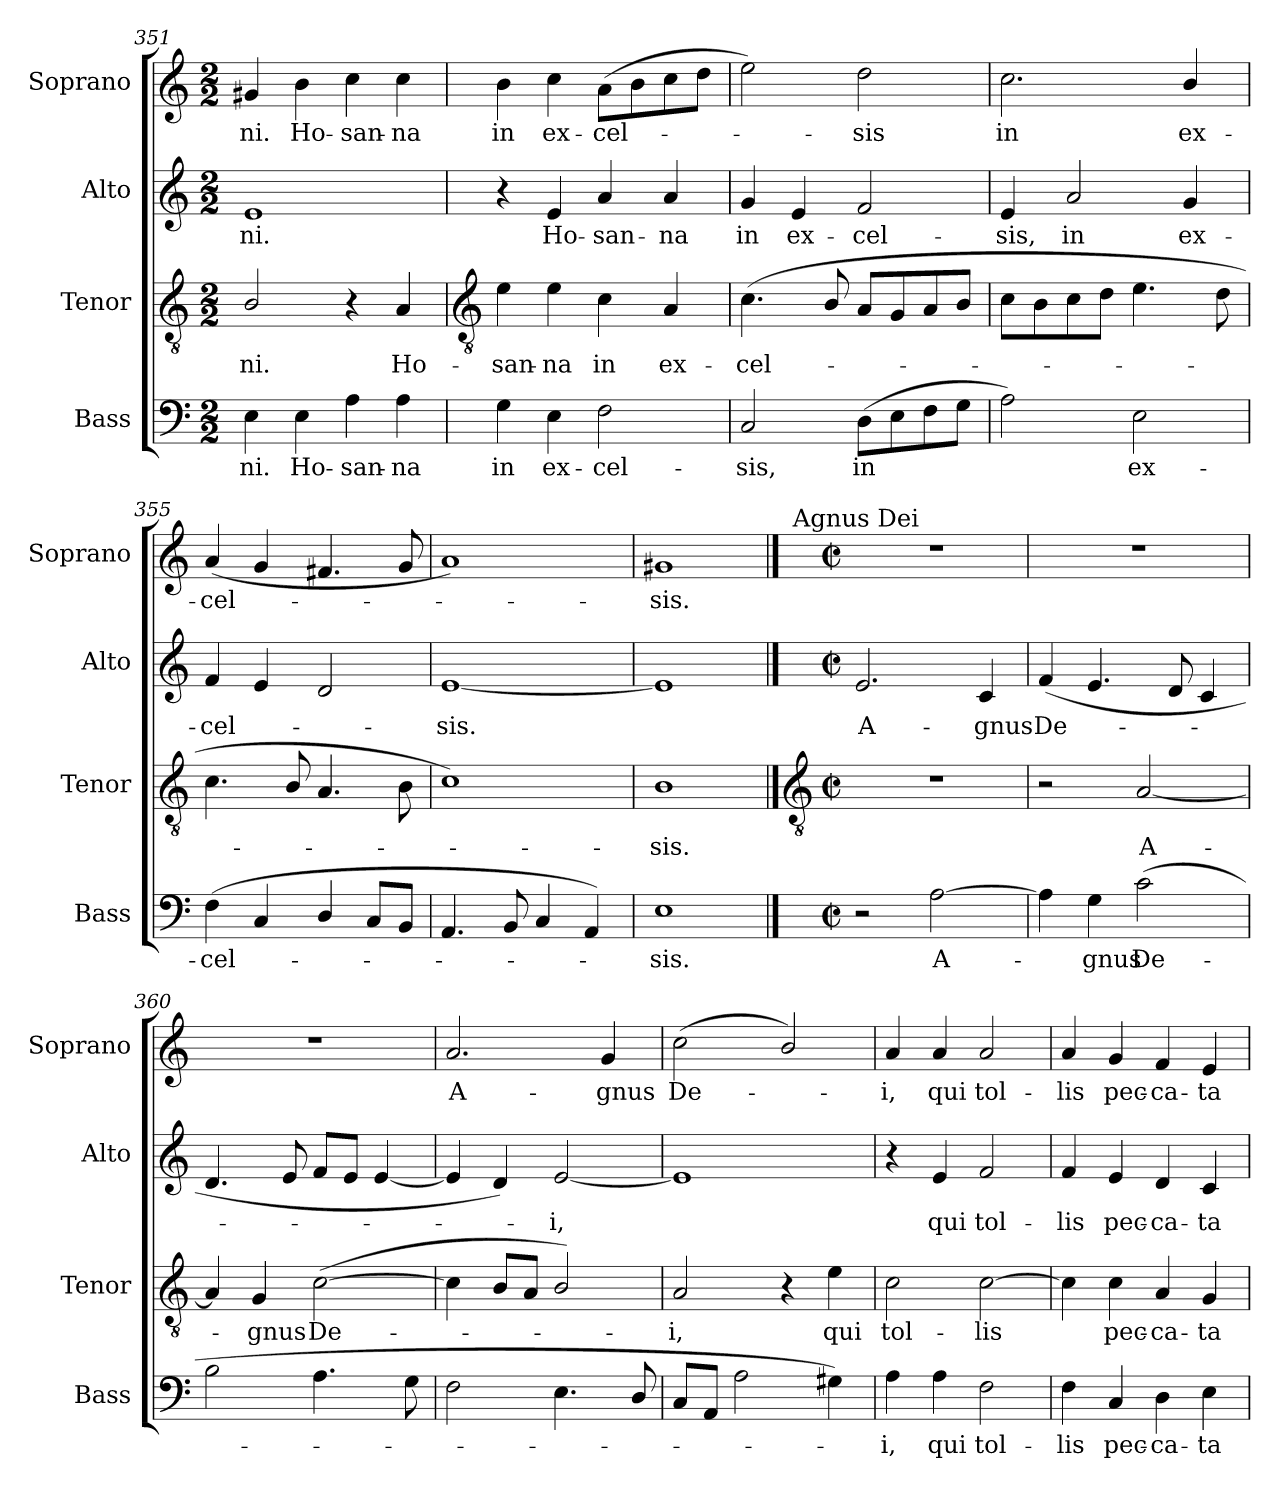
**kern	**text	**kern	**text	**kern	**text	**kern	**text
*part4	*part4	*part3	*part3	*part2	*part2	*part1	*part1
*staff4	*staff4	*staff3	*staff3	*staff2	*staff2	*staff1	*staff1
*I"Bass	*	*I"Tenor	*	*I"Alto	*	*I"Soprano	*
*I'Bass	*	*I'Tenor	*	*I'Alto	*	*I'Soprano	*
*clefF4	*	*clefGv2	*	*clefG2	*	*clefG2	*
*k[]	*	*k[]	*	*k[]	*	*k[]	*
*C:	*	*C:	*	*C:	*	*C:	*
*M2/2	*	*M2/2	*	*M2/2	*	*M2/2	*
=351	=351	=351	=351	=351	=351	=351	=351
!	!LO:LY:b	!	!LO:LY:b	!	!LO:LY:b	!	!LO:LY:b
4E	-ni.	2B/	-ni.	1e	-ni.	4g#X	-ni.
!	!LO:LY:b	!	!	!	!	!	!LO:LY:b
4E	Ho-	.	.	.	.	4b	Ho-
!	!LO:LY:b	!	!	!	!	!	!LO:LY:b
4A	-san-	4r	.	.	.	4cc	-san-
!	!LO:LY:b	!	!LO:LY:b	!	!	!	!LO:LY:b
4A	-na	4A	Ho-	.	.	4cc	-na
!!LO:LB:g=z
=352	=352	=352	=352	=352	=352	=352	=352
*	*	*clefGv2	*	*	*	*	*
!	!LO:LY:b	!	!LO:LY:b	!	!	!	!LO:LY:b
4G	in	4e	-san-	4r	.	4b	in
!	!LO:LY:b	!	!LO:LY:b	!	!LO:LY:b	!	!LO:LY:b
4E	ex-	4e	-na	4e	Ho-	4cc	ex-
!	!LO:LY:b	!	!LO:LY:b	!	!LO:LY:b	!	!LO:LY:b
2F	-cel-	4c	in	4a	-san-	(>8aL	-cel-
.	.	.	.	.	.	8b	.
!	!	!	!LO:LY:b	!	!LO:LY:b	!	!
.	.	4A	ex-	4a	-na	8cc	.
.	.	.	.	.	.	8ddJ	.
=353	=353	=353	=353	=353	=353	=353	=353
!	!LO:LY:b	!	!LO:LY:b	!	!LO:LY:b	!	!
2C	-sis,	(>4.c	-cel-	4g	in	2ee)	.
!	!	!	!	!	!LO:LY:b	!	!
.	.	.	.	4e	ex-	.	.
.	.	8B/	.	.	.	.	.
!	!LO:LY:b	!	!	!	!LO:LY:b	!	!LO:LY:b
(>8DL	in	8AL	.	2f	-cel-	2dd	sis
8E	.	8G	.	.	.	.	.
8F	.	8A	.	.	.	.	.
8GJ	.	8BJ	.	.	.	.	.
=354	=354	=354	=354	=354	=354	=354	=354
!	!	!	!	!	!LO:LY:b	!	!LO:LY:b
2A)	.	8cL	.	4e	-sis,	2.cc	in
.	.	8B	.	.	.	.	.
!	!	!	!	!	!LO:LY:b	!	!
.	.	8c	.	2a	in	.	.
.	.	8dJ	.	.	.	.	.
!	!LO:LY:b	!	!	!	!	!	!
2E	ex-	4.e	.	.	.	.	.
!	!	!	!	!	!LO:LY:b	!	!LO:LY:b
.	.	.	.	4g	ex-	4b/	ex-
.	.	8d	.	.	.	.	.
=355	=355	=355	=355	=355	=355	=355	=355
!	!LO:LY:b	!	!	!	!LO:LY:b	!	!LO:LY:b
(<4F	-cel-	4.c	.	4f	-cel-	(<4a	-cel-
4C	.	.	.	4e	.	4g	.
.	.	8B/	.	.	.	.	.
4D/	.	4.A	.	2d	.	4.f#X	.
8CL	.	.	.	.	.	.	.
8BBJ	.	8B	.	.	.	8g	.
=356	=356	=356	=356	=356	=356	=356	=356
!	!	!	!	!	!LO:LY:b	!	!
4.AA	.	1c)	.	[1e	sis.	1a)	.
8BB	.	.	.	.	.	.	.
4C	.	.	.	.	.	.	.
4AA)	.	.	.	.	.	.	.
=357	=357	=357	=357	=357	=357	=357	=357
!	!LO:LY:b	!	!LO:LY:b	!	!	!	!LO:LY:b
1E	sis.	1B	sis.	1e]	.	1g#X	sis.
!!LO:LB:g=z
==358	==358	==358	==358	==358	==358	==358	==358
*	*	*clefGv2	*	*	*	*	*
*M2/2	*	*M2/2	*	*M2/2	*	*M2/2	*
*met(c|)	*	*met(c|)	*	*met(c|)	*	*met(c|)	*
!	!	!	!	!	!	!LO:TX:a:cj:t=Agnus Dei	!
!	!	!	!	!	!LO:LY:b	!	!
2r	.	1r	.	2.e	A-	1r	.
!	!LO:LY:b	!	!	!	!	!	!
[2A	A-	.	.	.	.	.	.
!	!	!	!	!	!LO:LY:b	!	!
.	.	.	.	4c	-gnus	.	.
=359	=359	=359	=359	=359	=359	=359	=359
!	!	!	!	!	!LO:LY:b	!	!
4A]	.	2r	.	(<4f	De-	1r	.
!	!LO:LY:b	!	!	!	!	!	!
4G	gnus	.	.	4.e	.	.	.
!	!LO:LY:b	!	!LO:LY:b	!	!	!	!
(>2c	De-	[2A	A-	.	.	.	.
.	.	.	.	8d	.	.	.
.	.	.	.	4c	.	.	.
=360	=360	=360	=360	=360	=360	=360	=360
2B	.	4A]	.	4.d	.	1r	.
!	!	!	!LO:LY:b	!	!	!	!
.	.	4G	gnus	.	.	.	.
.	.	.	.	8e	.	.	.
!	!	!	!LO:LY:b	!	!	!	!
4.A	.	(<[2c	De-	8fL	.	.	.
.	.	.	.	8eJ	.	.	.
.	.	.	.	[4e	.	.	.
8G	.	.	.	.	.	.	.
=361	=361	=361	=361	=361	=361	=361	=361
!	!	!	!	!	!	!	!LO:LY:b
2F	.	4c]	.	4e]	.	2.a	A-
.	.	8BL	.	4d)	.	.	.
.	.	8AJ	.	.	.	.	.
!	!	!	!	!	!LO:LY:b	!	!
4.E	.	2B/)	.	[2e	i,	.	.
!	!	!	!	!	!	!	!LO:LY:b
.	.	.	.	.	.	4g	-gnus
8D/	.	.	.	.	.	.	.
=362	=362	=362	=362	=362	=362	=362	=362
!	!	!	!LO:LY:b	!	!	!	!LO:LY:b
8CL	.	2A	i,	1e]	.	(<2cc	De-
8AAJ	.	.	.	.	.	.	.
2A	.	.	.	.	.	.	.
.	.	4r	.	.	.	2b/)	.
!	!	!	!LO:LY:b	!	!	!	!
4G#X)	.	4e	qui	.	.	.	.
=363	=363	=363	=363	=363	=363	=363	=363
!	!LO:LY:b	!	!LO:LY:b	!	!	!	!LO:LY:b
4A	i,	2c	tol-	4r	.	4a	i,
!	!LO:LY:b	!	!	!	!LO:LY:b	!	!LO:LY:b
4A	qui	.	.	4e	qui	4a	qui
!	!LO:LY:b	!	!LO:LY:b	!	!LO:LY:b	!	!LO:LY:b
2F	tol-	[2c	-lis	2f	tol-	2a	tol-
=364	=364	=364	=364	=364	=364	=364	=364
!	!LO:LY:b	!	!	!	!LO:LY:b	!	!LO:LY:b
4F	-lis	4c]	.	4f	-lis	4a	-lis
!	!LO:LY:b	!	!LO:LY:b	!	!LO:LY:b	!	!LO:LY:b
4C	pec-	4c	pec-	4e	pec-	4g	pec-
!	!LO:LY:b	!	!LO:LY:b	!	!LO:LY:b	!	!LO:LY:b
4D	-ca-	4A	-ca-	4d	-ca-	4f	-ca-
!	!LO:LY:b	!	!LO:LY:b	!	!LO:LY:b	!	!LO:LY:b
4E	-ta	4G	-ta	4c	-ta	4e	-ta
=	=	=	=	=	=	=	=
*-	*-	*-	*-	*-	*-	*-	*-
